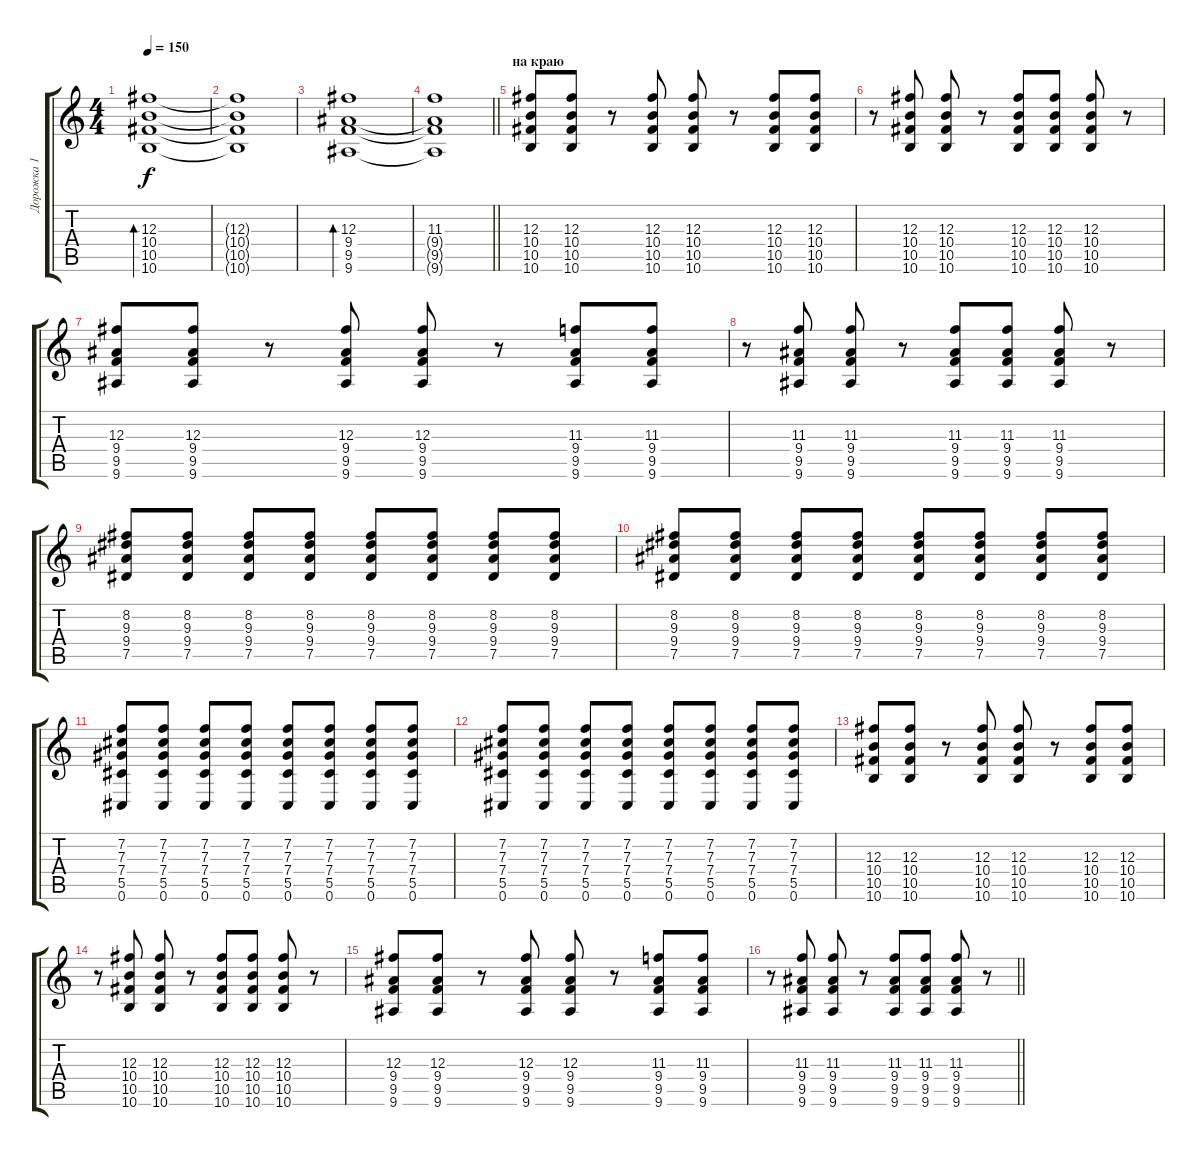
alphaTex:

\track ("Дорожка 1" "Дорожка 1") {instrument distortionguitar}
\staff {score tabs}
\tuning (Eb4 Bb3 Gb3 Db3 Ab2 Db2) {hide}
\ts (4 4)
\tempo 150
\clef g2
\ks c
(12.3 10.4 10.5 10.6).1{bd 60 dy f} |
(12.3{t} 10.4{t} 10.5{t} 10.6{t}).1 |
(12.3 9.4 9.5 9.6).1{bd 60} |
\barLineRight lightlight
(11.3 9.4{t} 9.5{t} 9.6{t}).1 |
\section ("" "на краю")
(12.3 10.4 10.5 10.6).8 (12.3 10.4 10.5 10.6).8 r.8 (12.3 10.4 10.5 10.6).8 (12.3 10.4 10.5 10.6).8 r.8 (12.3 10.4 10.5 10.6).8 (12.3 10.4 10.5 10.6).8 |
r.8 (12.3 10.4 10.5 10.6).8 (12.3 10.4 10.5 10.6).8 r.8 (12.3 10.4 10.5 10.6).8 (12.3 10.4 10.5 10.6).8 (12.3 10.4 10.5 10.6).8 r.8 |
(12.3 9.4 9.5 9.6).8 (12.3 9.4 9.5 9.6).8 r.8 (12.3 9.4 9.5 9.6).8 (12.3 9.4 9.5 9.6).8 r.8 (11.3 9.4 9.5 9.6).8 (11.3 9.4 9.5 9.6).8 |
r.8 (11.3 9.4 9.5 9.6).8 (11.3 9.4 9.5 9.6).8 r.8 (11.3 9.4 9.5 9.6).8 (11.3 9.4 9.5 9.6).8 (11.3 9.4 9.5 9.6).8 r.8 |
(8.2 9.3 9.4 7.5).8 (8.2 9.3 9.4 7.5).8 (8.2 9.3 9.4 7.5).8 (8.2 9.3 9.4 7.5).8 (8.2 9.3 9.4 7.5).8 (8.2 9.3 9.4 7.5).8 (8.2 9.3 9.4 7.5).8 (8.2 9.3 9.4 7.5).8 |
(8.2 9.3 9.4 7.5).8 (8.2 9.3 9.4 7.5).8 (8.2 9.3 9.4 7.5).8 (8.2 9.3 9.4 7.5).8 (8.2 9.3 9.4 7.5).8 (8.2 9.3 9.4 7.5).8 (8.2 9.3 9.4 7.5).8 (8.2 9.3 9.4 7.5).8 |
(7.2 7.3 7.4 5.5 0.6).8 (7.2 7.3 7.4 5.5 0.6).8 (7.2 7.3 7.4 5.5 0.6).8 (7.2 7.3 7.4 5.5 0.6).8 (7.2 7.3 7.4 5.5 0.6).8 (7.2 7.3 7.4 5.5 0.6).8 (7.2 7.3 7.4 5.5 0.6).8 (7.2 7.3 7.4 5.5 0.6).8 |
(7.2 7.3 7.4 5.5 0.6).8 (7.2 7.3 7.4 5.5 0.6).8 (7.2 7.3 7.4 5.5 0.6).8 (7.2 7.3 7.4 5.5 0.6).8 (7.2 7.3 7.4 5.5 0.6).8 (7.2 7.3 7.4 5.5 0.6).8 (7.2 7.3 7.4 5.5 0.6).8 (7.2 7.3 7.4 5.5 0.6).8 |
(12.3 10.4 10.5 10.6).8 (12.3 10.4 10.5 10.6).8 r.8 (12.3 10.4 10.5 10.6).8 (12.3 10.4 10.5 10.6).8 r.8 (12.3 10.4 10.5 10.6).8 (12.3 10.4 10.5 10.6).8 |
r.8 (12.3 10.4 10.5 10.6).8 (12.3 10.4 10.5 10.6).8 r.8 (12.3 10.4 10.5 10.6).8 (12.3 10.4 10.5 10.6).8 (12.3 10.4 10.5 10.6).8 r.8 |
(12.3 9.4 9.5 9.6).8 (12.3 9.4 9.5 9.6).8 r.8 (12.3 9.4 9.5 9.6).8 (12.3 9.4 9.5 9.6).8 r.8 (11.3 9.4 9.5 9.6).8 (11.3 9.4 9.5 9.6).8 |
\barLineRight lightlight
r.8 (11.3 9.4 9.5 9.6).8 (11.3 9.4 9.5 9.6).8 r.8 (11.3 9.4 9.5 9.6).8 (11.3 9.4 9.5 9.6).8 (11.3 9.4 9.5 9.6).8 r.8
